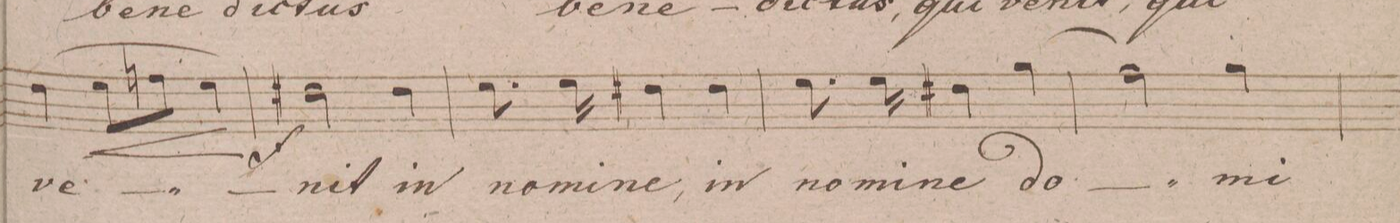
**kern	**text	**dynam
*I"Alto.	*	*
*clefC3	*	*
*k[f#c#g#]	*	*
*M3/4	*	*
(>4e\	ve-	.
.	.	<
8f#\L	.	.
8gn\J	.	.
4f#\)	.	.
.	.	[
=52	=52	=52
2e#X\	-nit	f
4e#\	in	.
=53	=53	=53
8.f#\	no-	.
16f#\	-mi-	.
4e#X\	-ne,	.
4e#\	in	.
=54	=54	=54
8.f#\	no-	.
16f#\	-mi-	.
4e#X\	-ne	.
(>4a\	do-	.
=55	=55	=55
2g#\)	.	.
4a\	-mi-	.
=56	=56	=56
*-	*-	*-
